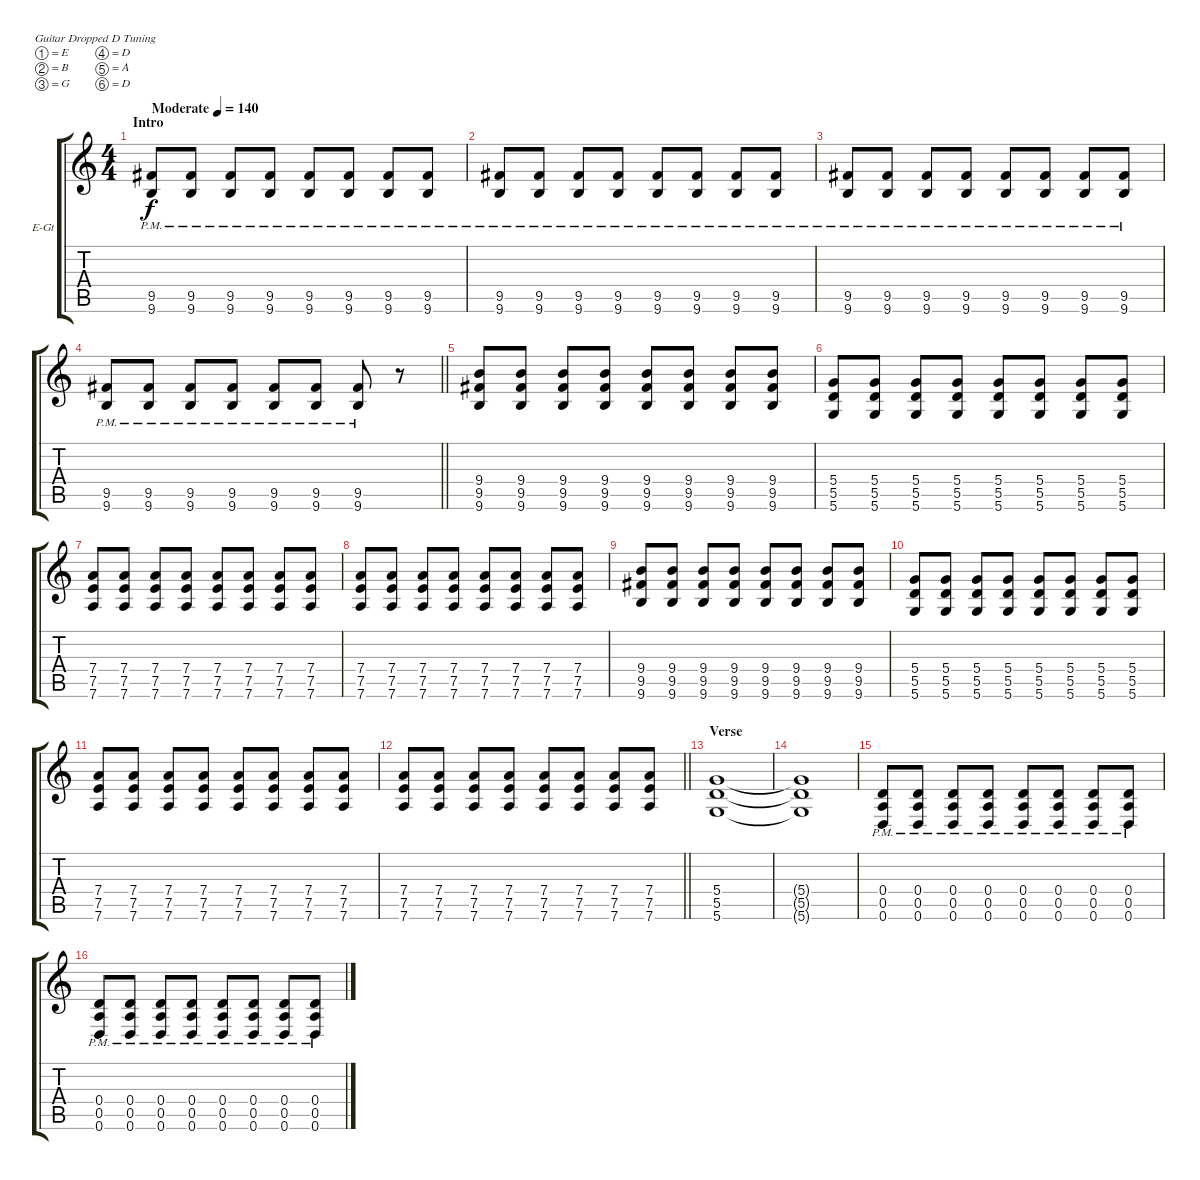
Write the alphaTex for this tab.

\bracketExtendMode groupsimilarinstruments
\firstSystemTrackNameOrientation horizontal
\otherSystemsTrackNameOrientation horizontal
\track ("Rhythm Guitar" "E-Gt") {instrument overdrivenguitar}
\staff {score tabs}
\tuning (E4 B3 G3 D3 A2 D2)
\ts (4 4)
\beaming (8 2 2 2 2)
\section ("" "Intro")
\tempo (140 "Moderate")
\clef g2
\ks c
(9.5{pm} 9.6{pm}).8{dy f instrument overdrivenguitar} (9.5{pm} 9.6{pm}).8 (9.5{pm} 9.6{pm}).8 (9.5{pm} 9.6{pm}).8 (9.5{pm} 9.6{pm}).8 (9.5{pm} 9.6{pm}).8 (9.5{pm} 9.6{pm}).8 (9.5{pm} 9.6{pm}).8 |
(9.5{pm} 9.6{pm}).8 (9.5{pm} 9.6{pm}).8 (9.5{pm} 9.6{pm}).8 (9.5{pm} 9.6{pm}).8 (9.5{pm} 9.6{pm}).8 (9.5{pm} 9.6{pm}).8 (9.5{pm} 9.6{pm}).8 (9.5{pm} 9.6{pm}).8 |
(9.5{pm} 9.6{pm}).8 (9.5{pm} 9.6{pm}).8 (9.5{pm} 9.6{pm}).8 (9.5{pm} 9.6{pm}).8 (9.5{pm} 9.6{pm}).8 (9.5{pm} 9.6{pm}).8 (9.5{pm} 9.6{pm}).8 (9.5{pm} 9.6{pm}).8 |
\barLineRight lightlight
(9.5{pm} 9.6{pm}).8 (9.5{pm} 9.6{pm}).8 (9.5{pm} 9.6{pm}).8 (9.5{pm} 9.6{pm}).8 (9.5{pm} 9.6{pm}).8 (9.5{pm} 9.6{pm}).8 (9.5{pm} 9.6{pm}).8 r.8 |
(9.4 9.5 9.6).8 (9.4 9.5 9.6).8 (9.4 9.5 9.6).8 (9.4 9.5 9.6).8 (9.4 9.5 9.6).8 (9.4 9.5 9.6).8 (9.4 9.5 9.6).8 (9.4 9.5 9.6).8 |
(5.4 5.5 5.6).8 (5.4 5.5 5.6).8 (5.4 5.5 5.6).8 (5.4 5.5 5.6).8 (5.4 5.5 5.6).8 (5.4 5.5 5.6).8 (5.4 5.5 5.6).8 (5.4 5.5 5.6).8 |
(7.4 7.5 7.6).8 (7.4 7.5 7.6).8 (7.4 7.5 7.6).8 (7.4 7.5 7.6).8 (7.4 7.5 7.6).8 (7.4 7.5 7.6).8 (7.4 7.5 7.6).8 (7.4 7.5 7.6).8 |
(7.4 7.5 7.6).8 (7.4 7.5 7.6).8 (7.4 7.5 7.6).8 (7.4 7.5 7.6).8 (7.4 7.5 7.6).8 (7.4 7.5 7.6).8 (7.4 7.5 7.6).8 (7.4 7.5 7.6).8 |
(9.4 9.5 9.6).8 (9.4 9.5 9.6).8 (9.4 9.5 9.6).8 (9.4 9.5 9.6).8 (9.4 9.5 9.6).8 (9.4 9.5 9.6).8 (9.4 9.5 9.6).8 (9.4 9.5 9.6).8 |
(5.4 5.5 5.6).8 (5.4 5.5 5.6).8 (5.4 5.5 5.6).8 (5.4 5.5 5.6).8 (5.4 5.5 5.6).8 (5.4 5.5 5.6).8 (5.4 5.5 5.6).8 (5.4 5.5 5.6).8 |
(7.4 7.5 7.6).8 (7.4 7.5 7.6).8 (7.4 7.5 7.6).8 (7.4 7.5 7.6).8 (7.4 7.5 7.6).8 (7.4 7.5 7.6).8 (7.4 7.5 7.6).8 (7.4 7.5 7.6).8 |
\barLineRight lightlight
(7.4 7.5 7.6).8 (7.4 7.5 7.6).8 (7.4 7.5 7.6).8 (7.4 7.5 7.6).8 (7.4 7.5 7.6).8 (7.4 7.5 7.6).8 (7.4 7.5 7.6).8 (7.4 7.5 7.6).8 |
\section ("" "Verse")
(5.4 5.5 5.6).1 |
(5.4{t} 5.5{t} 5.6{t}).1 |
(0.5{pm} 0.6{pm} 0.4{pm}).8 (0.5{pm} 0.6{pm} 0.4{pm}).8 (0.5{pm} 0.6{pm} 0.4{pm}).8 (0.5{pm} 0.6{pm} 0.4{pm}).8 (0.5{pm} 0.6{pm} 0.4{pm}).8 (0.5{pm} 0.6{pm} 0.4{pm}).8 (0.5{pm} 0.6{pm} 0.4{pm}).8 (0.5{pm} 0.6{pm} 0.4{pm}).8 |
(0.5{pm} 0.6{pm} 0.4{pm}).8 (0.5{pm} 0.6{pm} 0.4{pm}).8 (0.5{pm} 0.6{pm} 0.4{pm}).8 (0.5{pm} 0.6{pm} 0.4{pm}).8 (0.5{pm} 0.6{pm} 0.4{pm}).8 (0.5{pm} 0.6{pm} 0.4{pm}).8 (0.5{pm} 0.6{pm} 0.4{pm}).8 (0.5{pm} 0.6{pm} 0.4{pm}).8
